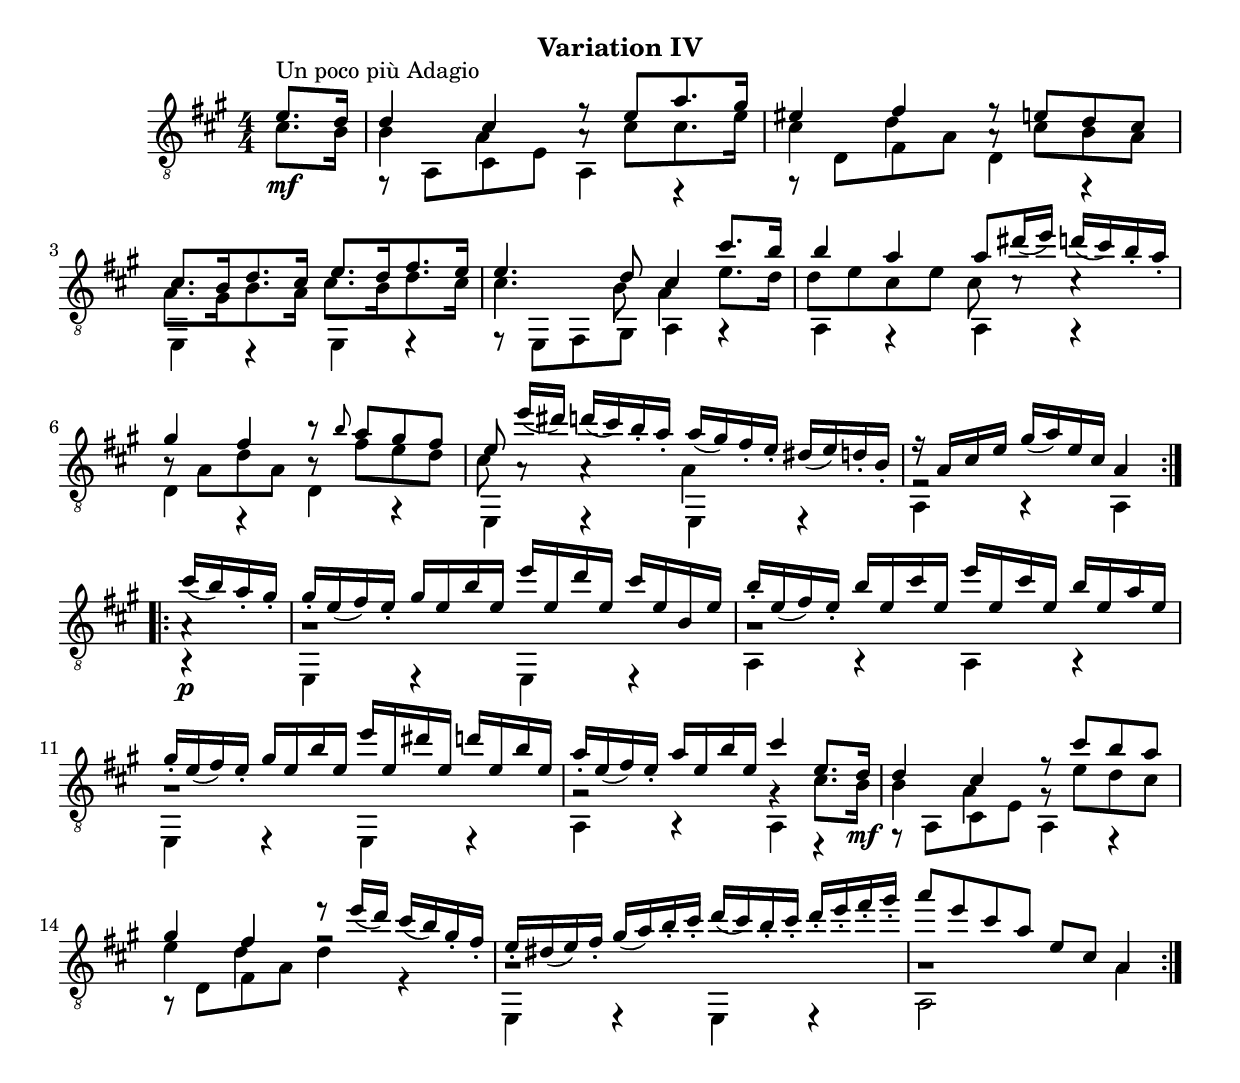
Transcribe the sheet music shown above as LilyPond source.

upperVoice = \relative c' {
  \voiceOne
  \slurDown
  \repeat volta 2 {
    \partial 4 { e8.^\markup{"Un poco più Adagio"} d16 | }
    d4 cis r8 e8[ a8. gis16] |
    eis4 fis r8 e8[ d cis] |
    cis8.[ b16 d8. cis16] e8.[ d16 fis8. e16] |
    \barNumberCheck #4
    e4. d8 cis4 cis'8. b16 |
    b4 a a8 dis16( e) d( cis) b_. a_. |
    gis4 fis b8\rest \grace b a gis fis |
    e8 e'16[( dis)] d16( cis) b_. a_. a( gis) fis_. e_. dis( e) d_. b_. |
    r a cis e gis( a) e cis a4
  }
  \repeat volta 2 {
    cis'16( b) a_. gis_. |
    gis16_. e( fis) e_. gis e b' e, e' e, d' e, cis' e, b e |
    b'16_. e,( fis) e_. b' e, cis' e, e' e, cis' e, b' e, a e |
    \barNumberCheck #11
    gis16_. e( fis) e_. gis e b' e, e' e, dis' e, d' e, b' e, |
    a16_. e( fis) e_. a e b' e, cis'4 e,8. d16 |
    d4 cis r8 cis' b a |
    gis4 fis e'8\rest e16( d) cis( b) gis_. fis_. |
    e16_. dis( e) fis_. gis( a) b_. cis_. d( cis) b_. cis_. d_. e_. fis_. gis_. |
    a8 e cis a e cis a4 |
  }
}

lowerVoice = \relative c' {
  \voiceTwo
  \repeat volta 2 {
    \partial 4 { s4 | }
    r8 a,8 cis e a,4 r |
    r8 d fis a d,4 r |
    e,4 r e r |
    \barNumberCheck #4
    r8 e fis gis a4 r |
    a4 r a g\rest |
    d'4 r d r |
    e,4 e\rest e e\rest |
    a4 a\rest a
  }
  \repeat volta 2 {
    a4\rest_\p
    e4 e\rest e e\rest |
    a4 a\rest a a\rest |
    \barNumberCheck #11
    e4 e\rest e e\rest |
    a4 a\rest a r |
    r8 a cis e a,4 r |
    r8 d fis a d4 r |
    e,,4 e\rest e e\rest |
    a2 s4 a' |
  }
}

middleVoice = \relative c' {
  \voiceThree
  \stemDown
  \repeat volta 2 {
    \partial 4 { cis8._\mf b16 | }
    b4 a a8\rest cis8[ cis8. e16] |
    cis4 d a8\rest cis[ b a] |
    a8.[ gis16 b8. a16] cis8.[ b16 d8. cis16] |
    \barNumberCheck #4
    cis4. b8 a4 e'8. d16 |
    d8 e cis e cis c\rest c4\rest |
    b8\rest a d a b\rest fis' e d |
    cis8 a\rest a4\rest a s |
    e2\rest s4
  }
  \repeat volta 2 {
    a4\rest |
    g1\rest |			% FIXME -> R
    g1\rest |
    \barNumberCheck #11
    g1\rest |
    g2\rest g4\rest cis8. b16_\mf |
    b4 a g8\rest e' d cis |
    e4 d f2\rest |
    g,1\rest |
    g1\rest |
  }
}

\bookpart {
  \header {
    subtitle = "Variation IV"
  }

  \score {
    <<
      \new Staff = "Guitar"
      <<
	\set Staff.midiInstrument = #"acoustic guitar (nylon)"
	\clef "treble_8"
	\key a \major \numericTimeSignature
	\mergeDifferentlyHeadedOn
	\mergeDifferentlyDottedOn
	\context Voice = "upperVoice" \upperVoice
	\context Voice = "lowerVoice" \lowerVoice
	\context Voice = "middleVoice" \middleVoice
      >>
%{
      \new TabStaff = "guitar tab"
      <<
	\clef moderntab
	\context TabVoice = "upperVoice" \upperVoice
	\context TabVoice = "lowerVoice" \lowerVoice
	\context TabVoice = "middleVoice" \middleVoice
      >>
%}
    >>
    \layout {
      % remove string numberings since we have developed a tablature
      \override Voice.StringNumber #'stencil = ##f
    }
    \midi {
      % don't double up if using tabs
      \context {
	\TabStaff
	\remove "Staff_performer"
      }
      \context {
	\Score
	tempoWholesPerMinute = #(ly:make-moment 110 4)
      }
    }
  }
}
